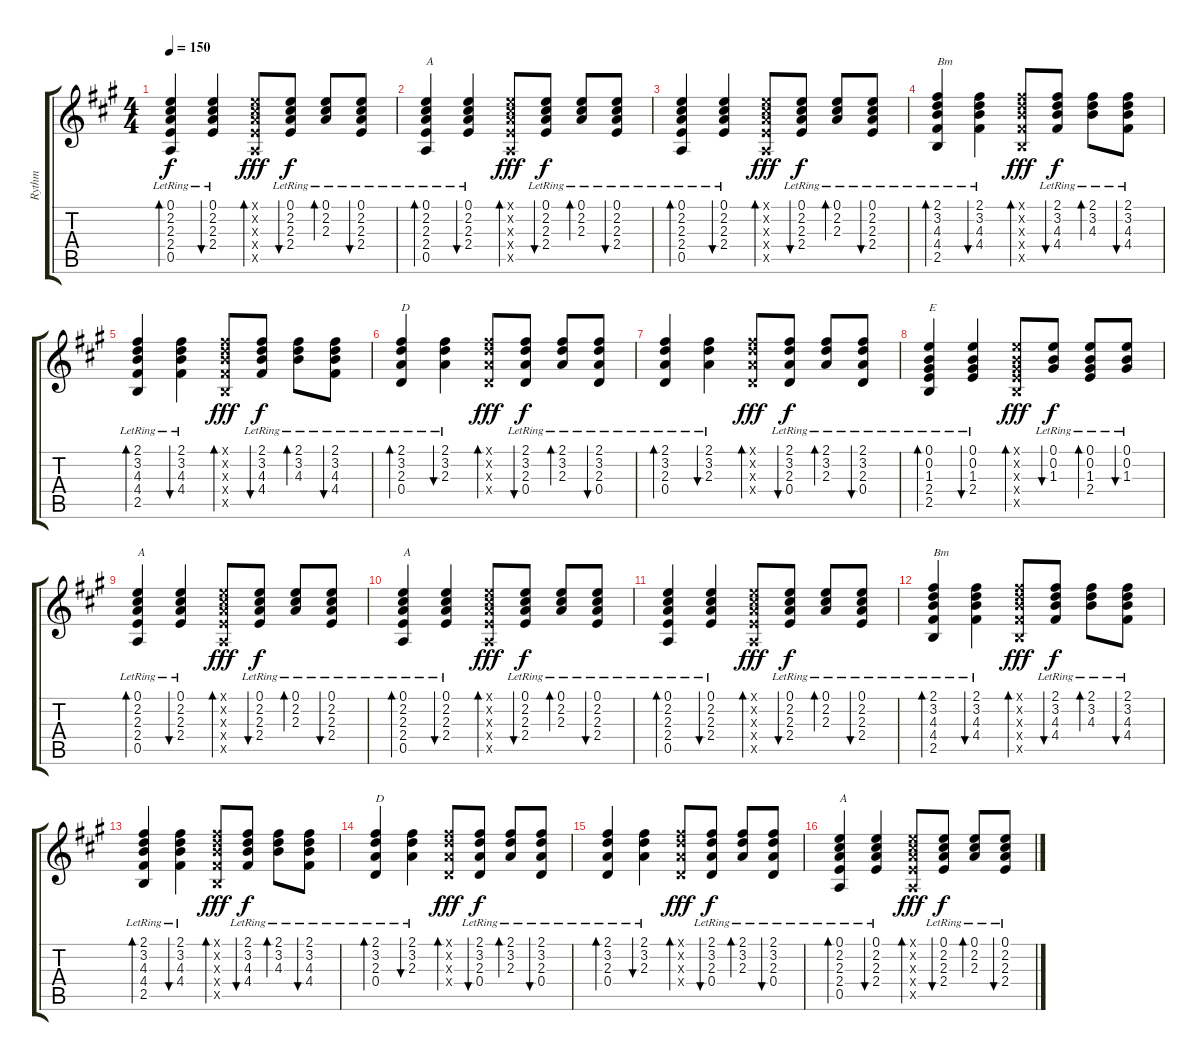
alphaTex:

\track ("Rythm" "Rythm") {instrument acousticguitarsteel}
\staff {score tabs}
\tuning (E4 B3 G3 D3 A2 E2) {hide}
\ts (4 4)
\tempo 150
\clef g2
\ks a
(0.1{lr} 2.2{lr} 2.3{lr} 2.4{lr} 0.5{lr}).4{bd 60 dy f} (0.1{lr} 2.2{lr} 2.3{lr} 2.4{lr}).4{bu 60} (0.1{x} 2.2{x} 2.3{x} 2.4{x} 0.5{x}).8{bd 60 dy fff} (0.1{lr} 2.2{lr} 2.3{lr} 2.4{lr}).8{bu 60 dy f} (0.1{lr} 2.2{lr} 2.3{lr}).8{bd 60} (0.1{lr} 2.2{lr} 2.3{lr} 2.4{lr}).8{bu 60} |
(0.1{lr} 2.2{lr} 2.3{lr} 2.4{lr} 0.5{lr}).4{bd 60 txt "A"} (0.1{lr} 2.2{lr} 2.3{lr} 2.4{lr}).4{bu 60} (0.1{x} 2.2{x} 2.3{x} 2.4{x} 0.5{x}).8{bd 60 dy fff} (0.1{lr} 2.2{lr} 2.3{lr} 2.4{lr}).8{bu 60 dy f} (0.1{lr} 2.2{lr} 2.3{lr}).8{bd 60} (0.1{lr} 2.2{lr} 2.3{lr} 2.4{lr}).8{bu 60} |
(0.1{lr} 2.2{lr} 2.3{lr} 2.4{lr} 0.5{lr}).4{bd 60} (0.1{lr} 2.2{lr} 2.3{lr} 2.4{lr}).4{bu 60} (0.1{x} 2.2{x} 2.3{x} 2.4{x} 0.5{x}).8{bd 60 dy fff} (0.1{lr} 2.2{lr} 2.3{lr} 2.4{lr}).8{bu 60 dy f} (0.1{lr} 2.2{lr} 2.3{lr}).8{bd 60} (0.1{lr} 2.2{lr} 2.3{lr} 2.4{lr}).8{bu 60} |
(2.1{lr} 3.2{lr} 4.3{lr} 4.4{lr} 2.5{lr}).4{bd 60 txt "Bm"} (2.1{lr} 3.2{lr} 4.3{lr} 4.4{lr}).4{bu 60} (2.1{x} 3.2{x} 4.3{x} 4.4{x} 2.5{x}).8{bd 60 dy fff} (2.1{lr} 3.2{lr} 4.3{lr} 4.4{lr}).8{bu 60 dy f} (2.1{lr} 3.2{lr} 4.3{lr}).8{bd 60} (2.1{lr} 3.2{lr} 4.3{lr} 4.4{lr}).8{bu 60} |
(2.1{lr} 3.2{lr} 4.3{lr} 4.4{lr} 2.5{lr}).4{bd 60} (2.1{lr} 3.2{lr} 4.3{lr} 4.4{lr}).4{bu 60} (2.1{x} 3.2{x} 4.3{x} 4.4{x} 2.5{x}).8{bd 60 dy fff} (2.1{lr} 3.2{lr} 4.3{lr} 4.4{lr}).8{bu 60 dy f} (2.1{lr} 3.2{lr} 4.3{lr}).8{bd 60} (2.1{lr} 3.2{lr} 4.3{lr} 4.4{lr}).8{bu 60} |
(2.1{lr} 3.2{lr} 2.3{lr} 0.4{lr}).4{bd 60 txt "D"} (2.1{lr} 3.2{lr} 2.3{lr}).4{bu 60} (2.1{x} 3.2{x} 2.3{x} 0.4{x}).8{bd 60 dy fff} (2.1{lr} 3.2{lr} 2.3{lr} 0.4{lr}).8{bu 60 dy f} (2.1{lr} 3.2{lr} 2.3{lr}).8{bd 60} (2.1{lr} 3.2{lr} 2.3{lr} 0.4{lr}).8{bu 60} |
(2.1{lr} 3.2{lr} 2.3{lr} 0.4{lr}).4{bd 60} (2.1{lr} 3.2{lr} 2.3{lr}).4{bu 60} (2.1{x} 3.2{x} 2.3{x} 0.4{x}).8{bd 60 dy fff} (2.1{lr} 3.2{lr} 2.3{lr} 0.4{lr}).8{bu 60 dy f} (2.1{lr} 3.2{lr} 2.3{lr}).8{bd 60} (2.1{lr} 3.2{lr} 2.3{lr} 0.4{lr}).8{bu 60} |
(0.1{lr} 0.2{lr} 1.3{lr} 2.4{lr} 2.5{lr}).4{bd 60 txt "E"} (0.1{lr} 0.2 1.3{lr} 2.4{lr}).4{bu 60} (0.1{x} 0.2{x} 1.3{x} 2.4{x} 2.5{x}).8{bd 60 dy fff} (0.1{lr} 0.2{lr} 1.3{lr}).8{bu 60 dy f} (0.1{lr} 0.2{lr} 1.3{lr} 2.4{lr}).8{bd 60} (0.1{lr} 0.2{lr} 1.3{lr}).8{bu 60} |
(0.1{lr} 2.2{lr} 2.3{lr} 2.4{lr} 0.5{lr}).4{bd 60 txt "A" volume 5} (0.1{lr} 2.2{lr} 2.3{lr} 2.4{lr}).4{bu 60} (0.1{x} 2.2{x} 2.3{x} 2.4{x} 0.5{x}).8{bd 60 dy fff} (0.1{lr} 2.2{lr} 2.3{lr} 2.4{lr}).8{bu 60 dy f} (0.1{lr} 2.2{lr} 2.3{lr}).8{bd 60} (0.1{lr} 2.2{lr} 2.3{lr} 2.4{lr}).8{bu 60} |
(0.1{lr} 2.2{lr} 2.3{lr} 2.4{lr} 0.5{lr}).4{bd 60 txt "A"} (0.1{lr} 2.2{lr} 2.3{lr} 2.4{lr}).4{bu 60} (0.1{x} 2.2{x} 2.3{x} 2.4{x} 0.5{x}).8{bd 60 dy fff} (0.1{lr} 2.2{lr} 2.3{lr} 2.4{lr}).8{bu 60 dy f} (0.1{lr} 2.2{lr} 2.3{lr}).8{bd 60} (0.1{lr} 2.2{lr} 2.3{lr} 2.4{lr}).8{bu 60} |
(0.1{lr} 2.2{lr} 2.3{lr} 2.4{lr} 0.5{lr}).4{bd 60} (0.1{lr} 2.2{lr} 2.3{lr} 2.4{lr}).4{bu 60} (0.1{x} 2.2{x} 2.3{x} 2.4{x} 0.5{x}).8{bd 60 dy fff} (0.1{lr} 2.2{lr} 2.3{lr} 2.4{lr}).8{bu 60 dy f} (0.1{lr} 2.2{lr} 2.3{lr}).8{bd 60} (0.1{lr} 2.2{lr} 2.3{lr} 2.4{lr}).8{bu 60} |
(2.1{lr} 3.2{lr} 4.3{lr} 4.4{lr} 2.5{lr}).4{bd 60 txt "Bm"} (2.1{lr} 3.2{lr} 4.3{lr} 4.4{lr}).4{bu 60} (2.1{x} 3.2{x} 4.3{x} 4.4{x} 2.5{x}).8{bd 60 dy fff} (2.1{lr} 3.2{lr} 4.3{lr} 4.4{lr}).8{bu 60 dy f} (2.1{lr} 3.2{lr} 4.3{lr}).8{bd 60} (2.1{lr} 3.2{lr} 4.3{lr} 4.4{lr}).8{bu 60} |
(2.1{lr} 3.2{lr} 4.3{lr} 4.4{lr} 2.5{lr}).4{bd 60 volume 0} (2.1{lr} 3.2{lr} 4.3{lr} 4.4{lr}).4{bu 60} (2.1{x} 3.2{x} 4.3{x} 4.4{x} 2.5{x}).8{bd 60 dy fff} (2.1{lr} 3.2{lr} 4.3{lr} 4.4{lr}).8{bu 60 dy f} (2.1{lr} 3.2{lr} 4.3{lr}).8{bd 60} (2.1{lr} 3.2{lr} 4.3{lr} 4.4{lr}).8{bu 60} |
(2.1{lr} 3.2{lr} 2.3{lr} 0.4{lr}).4{bd 60 txt "D"} (2.1{lr} 3.2{lr} 2.3{lr}).4{bu 60} (2.1{x} 3.2{x} 2.3{x} 0.4{x}).8{bd 60 dy fff} (2.1{lr} 3.2{lr} 2.3{lr} 0.4{lr}).8{bu 60 dy f} (2.1{lr} 3.2{lr} 2.3{lr}).8{bd 60} (2.1{lr} 3.2{lr} 2.3{lr} 0.4{lr}).8{bu 60} |
(2.1{lr} 3.2{lr} 2.3{lr} 0.4{lr}).4{bd 60} (2.1{lr} 3.2{lr} 2.3{lr}).4{bu 60} (2.1{x} 3.2{x} 2.3{x} 0.4{x}).8{bd 60 dy fff} (2.1{lr} 3.2{lr} 2.3{lr} 0.4{lr}).8{bu 60 dy f} (2.1{lr} 3.2{lr} 2.3{lr}).8{bd 60} (2.1{lr} 3.2{lr} 2.3{lr} 0.4{lr}).8{bu 60} |
(0.1{lr} 2.2{lr} 2.3{lr} 2.4{lr} 0.5{lr}).4{bd 60 txt "A"} (0.1{lr} 2.2{lr} 2.3{lr} 2.4{lr}).4{bu 60} (0.1{x} 2.2{x} 2.3{x} 2.4{x} 0.5{x}).8{bd 60 dy fff} (0.1{lr} 2.2{lr} 2.3{lr} 2.4{lr}).8{bu 60 dy f} (0.1{lr} 2.2{lr} 2.3{lr}).8{bd 60} (0.1{lr} 2.2{lr} 2.3{lr} 2.4{lr}).8{bu 60}
